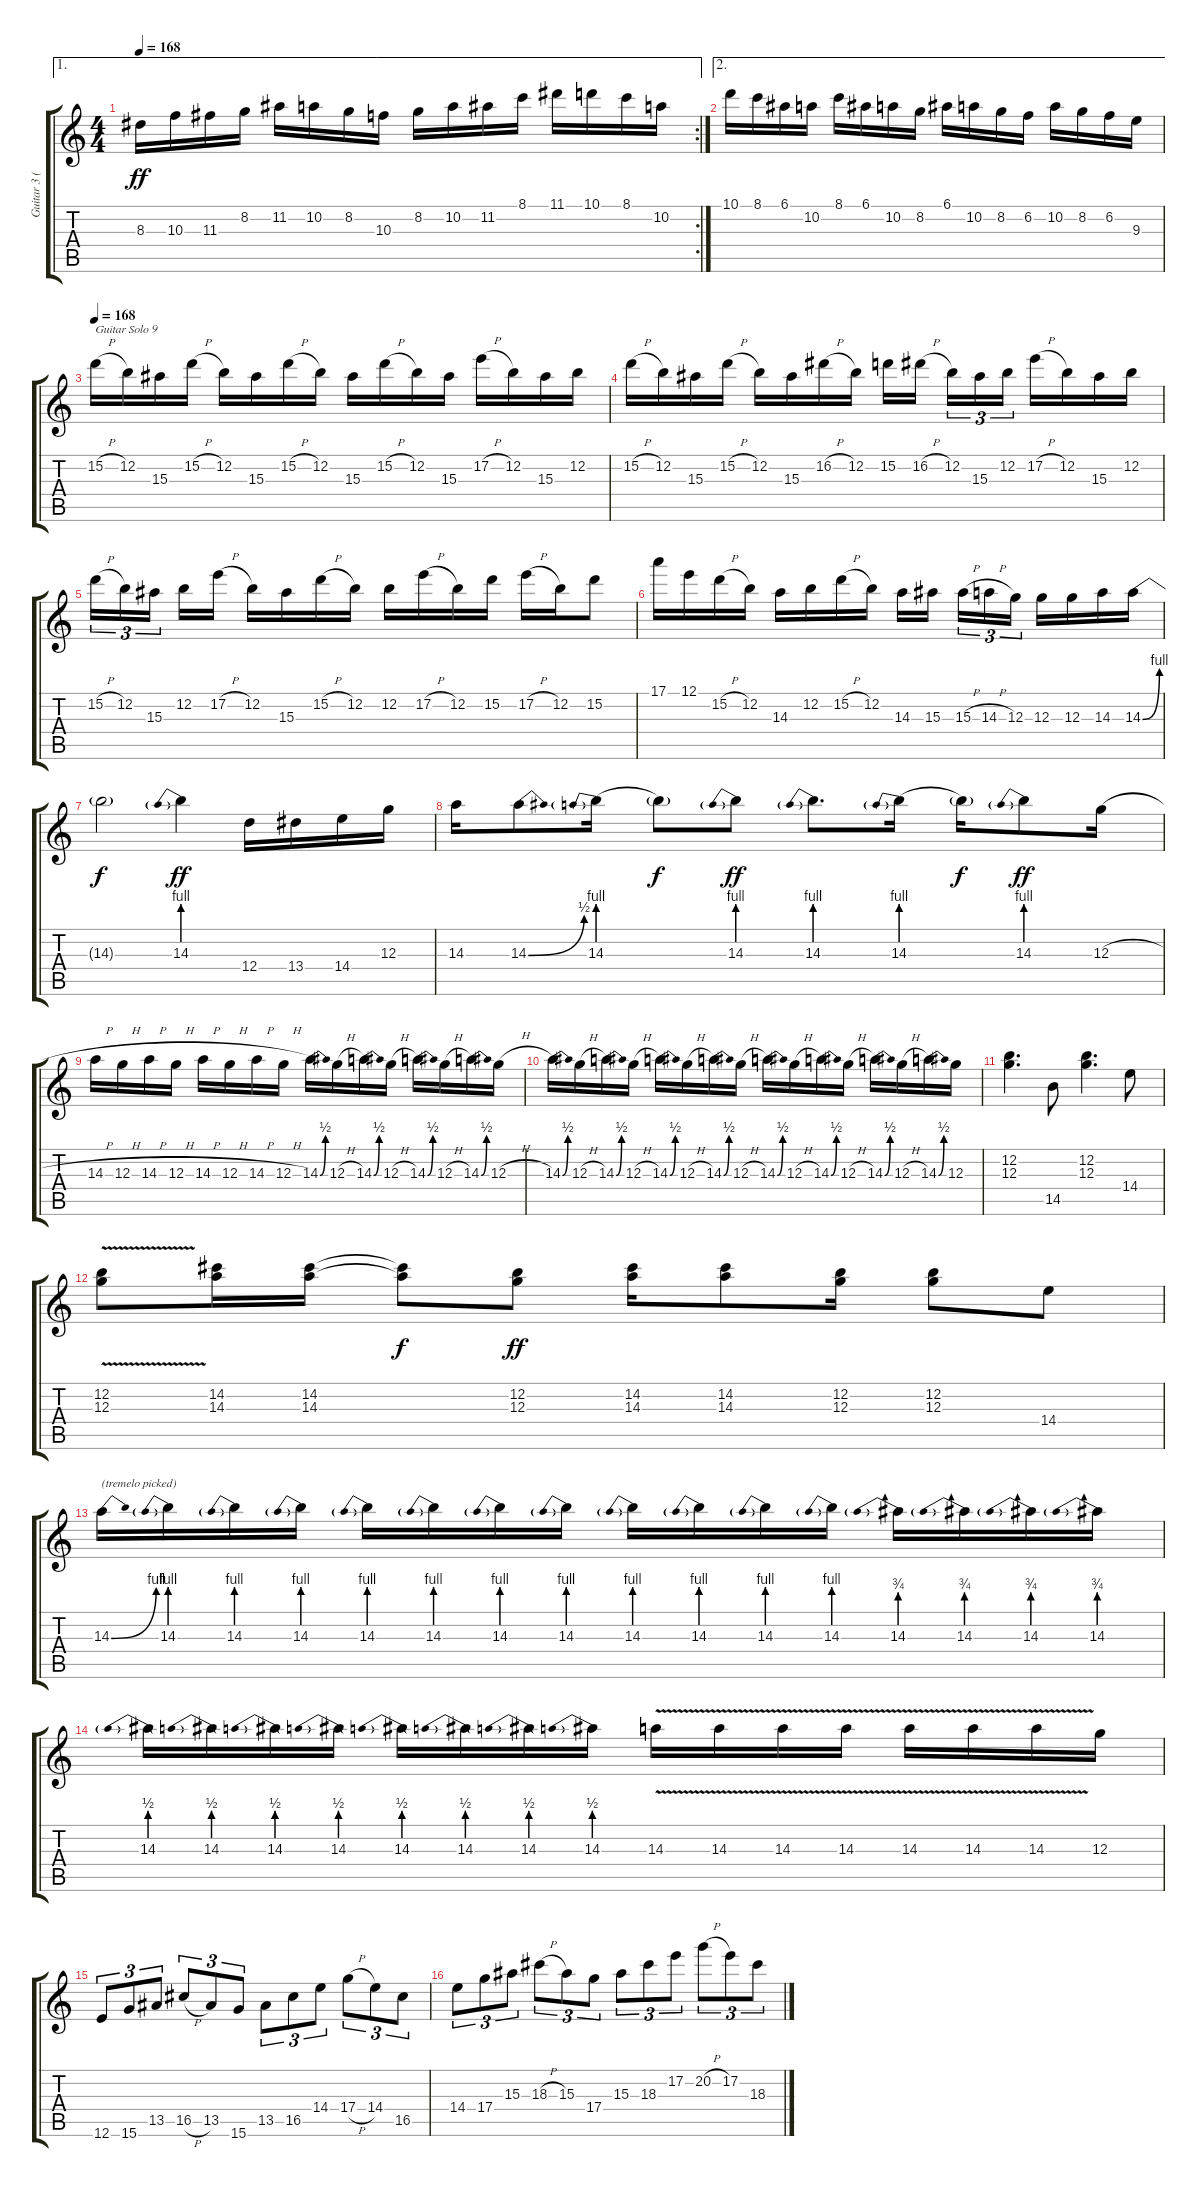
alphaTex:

\track ("Guitar 3 (Dave Mustaine's Solos)" "Guitar 3 (") {instrument distortionguitar}
\staff {score tabs}
\tuning (E4 B3 G3 D3 A2 E2) {hide}
\ae 1
\rc 2
\ts (4 4)
\tempo 168
\clef g2
\ks c
8.3.16{dy ff} 10.3.16 11.3.16 8.2.16 11.2.16 10.2.16 8.2.16 10.3.16 8.2.16 10.2.16 11.2.16 8.1.16 11.1.16 10.1.16 8.1.16 10.2.16 |
\ae 2
10.1.16 8.1.16 6.1.16 10.2.16 8.1.16 6.1.16 10.2.16 8.2.16 6.1.16 10.2.16 8.2.16 6.2.16 10.2.16 8.2.16 6.2.16 9.3.16 |
\tempo 168
15.2{h}.16{txt "Guitar Solo 9"} 12.2.16 15.3.16 15.2{h}.16 12.2.16 15.3.16 15.2{h}.16 12.2.16 15.3.16 15.2{h}.16 12.2.16 15.3.16 17.2{h}.16 12.2.16 15.3.16 12.2.16 |
15.2{h}.16 12.2.16 15.3.16 15.2{h}.16 12.2.16 15.3.16 16.2{h}.16 12.2.16 15.2.16 16.2{h}.16 12.2.16{tu (3 2)} 15.3.16{tu (3 2)} 12.2.16{tu (3 2)} 17.2{h}.16 12.2.16 15.3.16 12.2.16 |
15.2{h}.16{tu (3 2)} 12.2.16{tu (3 2)} 15.3.16{tu (3 2)} 12.2.16 17.2{h}.16 12.2.16 15.3.16 15.2{h}.16 12.2.16 12.2.16 17.2{h}.16 12.2.16 15.2.16 17.2{h}.16 12.2.16 15.2.8 |
17.1.16 12.1.16 15.2{h}.16 12.2.16 14.3.16 12.2.16 15.2{h}.16 12.2.16 14.3.16 15.3.16 15.3{h}.16{tu (3 2)} 14.3{h}.16{tu (3 2)} 12.3.16{tu (3 2)} 12.3.16 12.3.16 14.3.16 14.3{be (bend 0 0 60 4)}.16 |
14.3{t}.2{dy f} 14.3{be (prebend 0 4 60 4)}.4{dy ff} 12.4.16 13.4.16 14.4.16 12.3.16 |
14.3.16 14.3{be (bend 0 0 60 2)}.8 14.3{be (prebend 0 4 60 4)}.16 14.3{t}.8{dy f} 14.3{be (prebend 0 4 60 4)}.8{dy ff} 14.3{be (prebend 0 4 60 4)}.8{d} 14.3{be (prebend 0 4 60 4)}.16 14.3{t}.16{dy f} 14.3{be (prebend 0 4 60 4)}.8{dy ff} 12.3{h}.16 |
14.3{h}.16 12.3{h}.16 14.3{h}.16 12.3{h}.16 14.3{h}.16 12.3{h}.16 14.3{h}.16 12.3{h}.16 14.3{be (bend 0 0 60 2)}.16 12.3{h}.16 14.3{be (bend 0 0 60 2)}.16 12.3{h}.16 14.3{be (bend 0 0 60 2)}.16 12.3{h}.16 14.3{be (bend 0 0 60 2)}.16 12.3{h}.16 |
14.3{be (bend 0 0 60 2)}.16 12.3{h}.16 14.3{be (bend 0 0 60 2)}.16 12.3{h}.16 14.3{be (bend 0 0 60 2)}.16 12.3{h}.16 14.3{be (bend 0 0 60 2)}.16 12.3{h}.16 14.3{be (bend 0 0 60 2)}.16 12.3{h}.16 14.3{be (bend 0 0 60 2)}.16 12.3{h}.16 14.3{be (bend 0 0 60 2)}.16 12.3{h}.16 14.3{be (bend 0 0 60 2)}.16 12.3.16 |
(12.2 12.3).4{d} 14.5.8 (12.2 12.3).4{d} 14.4.8 |
(12.2{v} 12.3{v}).8 (14.2 14.3).16 (14.2 14.3).16 (14.2{t} 14.3{t}).8{dy f} (12.2 12.3).8{dy ff} (14.2 14.3).16 (14.2 14.3).8 (12.2 12.3).16 (12.2 12.3).8 14.4.8 |
14.3{be (bend 0 0 60 4)}.16{txt "(tremelo picked)"} 14.3{be (prebend 0 4 60 4)}.16 14.3{be (prebend 0 4 60 4)}.16 14.3{be (prebend 0 4 60 4)}.16 14.3{be (prebend 0 4 60 4)}.16 14.3{be (prebend 0 4 60 4)}.16 14.3{be (prebend 0 4 60 4)}.16 14.3{be (prebend 0 4 60 4)}.16 14.3{be (prebend 0 4 60 4)}.16 14.3{be (prebend 0 4 60 4)}.16 14.3{be (prebend 0 4 60 4)}.16 14.3{be (prebend 0 4 60 4)}.16 14.3{be (prebend 0 3 60 3)}.16 14.3{be (prebend 0 3 60 3)}.16 14.3{be (prebend 0 3 60 3)}.16 14.3{be (prebend 0 3 60 3)}.16 |
14.3{be (prebend 0 2 60 2)}.16 14.3{be (prebend 0 2 60 2)}.16 14.3{be (prebend 0 2 60 2)}.16 14.3{be (prebend 0 2 60 2)}.16 14.3{be (prebend 0 2 60 2)}.16 14.3{be (prebend 0 2 60 2)}.16 14.3{be (prebend 0 2 60 2)}.16 14.3{be (prebend 0 2 60 2)}.16 14.3{v}.16 14.3{v}.16 14.3{v}.16 14.3{v}.16 14.3{v}.16 14.3{v}.16 14.3{v}.16 12.3.16 |
12.6.8{tu (3 2)} 15.6.8{tu (3 2)} 13.5.8{tu (3 2)} 16.5{h}.8{tu (3 2)} 13.5.8{tu (3 2)} 15.6.8{tu (3 2)} 13.5.8{tu (3 2)} 16.5.8{tu (3 2)} 14.4.8{tu (3 2)} 17.4{h}.8{tu (3 2)} 14.4.8{tu (3 2)} 16.5.8{tu (3 2)} |
14.4.8{tu (3 2)} 17.4.8{tu (3 2)} 15.3.8{tu (3 2)} 18.3{h}.8{tu (3 2)} 15.3.8{tu (3 2)} 17.4.8{tu (3 2)} 15.3.8{tu (3 2)} 18.3.8{tu (3 2)} 17.2.8{tu (3 2)} 20.2{h}.8{tu (3 2)} 17.2.8{tu (3 2)} 18.3.8{tu (3 2)}
